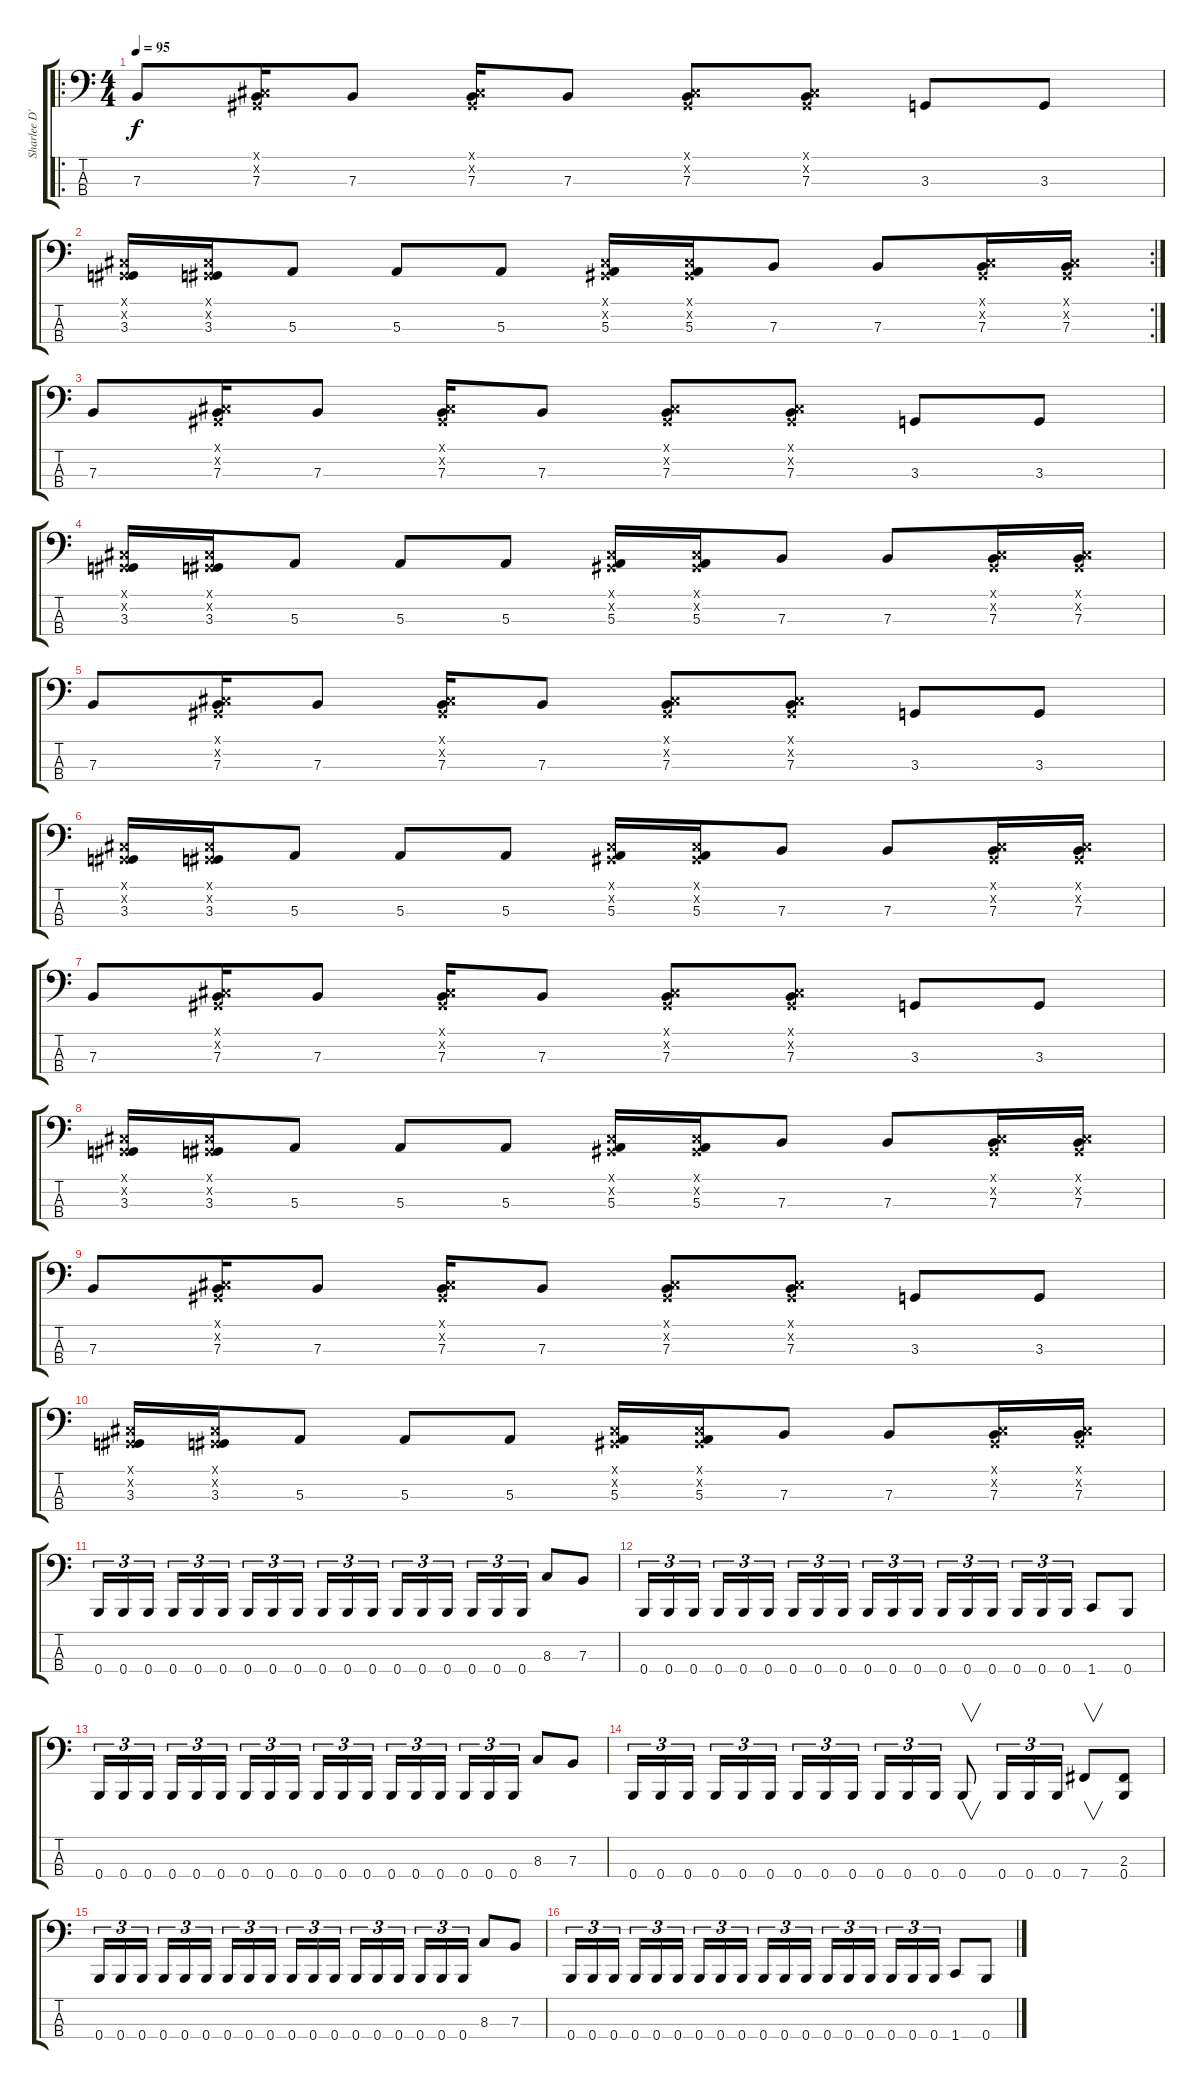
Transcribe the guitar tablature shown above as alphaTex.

\track ("Sharlee D'Angelo" "Sharlee D'") {instrument electricbassfinger}
\staff {score tabs}
\tuning (D2 A1 E1 B0) {hide}
\ro
\ts (4 4)
\tempo 95
\clef f4
\ks c
7.3.8{dy f} (-1.1{x} -1.2{x} 7.3).16 7.3.8 (-1.1{x} -1.2{x} 7.3).16 7.3.8 (-1.1{x} -1.2{x} 7.3).8 (-1.1{x} -1.2{x} 7.3).8 3.3.8 3.3.8 |
\rc 2
(-1.1{x} -1.2{x} 3.3).16 (-1.1{x} -1.2{x} 3.3).16 5.3.8 5.3.8 5.3.8 (-1.1{x} -1.2{x} 5.3).16 (-1.1{x} -1.2{x} 5.3).16 7.3.8 7.3.8 (-1.1{x} -1.2{x} 7.3).16 (-1.1{x} -1.2{x} 7.3).16 |
7.3.8 (-1.1{x} -1.2{x} 7.3).16 7.3.8 (-1.1{x} -1.2{x} 7.3).16 7.3.8 (-1.1{x} -1.2{x} 7.3).8 (-1.1{x} -1.2{x} 7.3).8 3.3.8 3.3.8 |
(-1.1{x} -1.2{x} 3.3).16 (-1.1{x} -1.2{x} 3.3).16 5.3.8 5.3.8 5.3.8 (-1.1{x} -1.2{x} 5.3).16 (-1.1{x} -1.2{x} 5.3).16 7.3.8 7.3.8 (-1.1{x} -1.2{x} 7.3).16 (-1.1{x} -1.2{x} 7.3).16 |
7.3.8 (-1.1{x} -1.2{x} 7.3).16 7.3.8 (-1.1{x} -1.2{x} 7.3).16 7.3.8 (-1.1{x} -1.2{x} 7.3).8 (-1.1{x} -1.2{x} 7.3).8 3.3.8 3.3.8 |
(-1.1{x} -1.2{x} 3.3).16 (-1.1{x} -1.2{x} 3.3).16 5.3.8 5.3.8 5.3.8 (-1.1{x} -1.2{x} 5.3).16 (-1.1{x} -1.2{x} 5.3).16 7.3.8 7.3.8 (-1.1{x} -1.2{x} 7.3).16 (-1.1{x} -1.2{x} 7.3).16 |
7.3.8 (-1.1{x} -1.2{x} 7.3).16 7.3.8 (-1.1{x} -1.2{x} 7.3).16 7.3.8 (-1.1{x} -1.2{x} 7.3).8 (-1.1{x} -1.2{x} 7.3).8 3.3.8 3.3.8 |
(-1.1{x} -1.2{x} 3.3).16 (-1.1{x} -1.2{x} 3.3).16 5.3.8 5.3.8 5.3.8 (-1.1{x} -1.2{x} 5.3).16 (-1.1{x} -1.2{x} 5.3).16 7.3.8 7.3.8 (-1.1{x} -1.2{x} 7.3).16 (-1.1{x} -1.2{x} 7.3).16 |
7.3.8 (-1.1{x} -1.2{x} 7.3).16 7.3.8 (-1.1{x} -1.2{x} 7.3).16 7.3.8 (-1.1{x} -1.2{x} 7.3).8 (-1.1{x} -1.2{x} 7.3).8 3.3.8 3.3.8 |
(-1.1{x} -1.2{x} 3.3).16 (-1.1{x} -1.2{x} 3.3).16 5.3.8 5.3.8 5.3.8 (-1.1{x} -1.2{x} 5.3).16 (-1.1{x} -1.2{x} 5.3).16 7.3.8 7.3.8 (-1.1{x} -1.2{x} 7.3).16 (-1.1{x} -1.2{x} 7.3).16 |
0.4.16{tu (3 2)} 0.4.16{tu (3 2)} 0.4.16{tu (3 2)} 0.4.16{tu (3 2)} 0.4.16{tu (3 2)} 0.4.16{tu (3 2)} 0.4.16{tu (3 2)} 0.4.16{tu (3 2)} 0.4.16{tu (3 2)} 0.4.16{tu (3 2)} 0.4.16{tu (3 2)} 0.4.16{tu (3 2)} 0.4.16{tu (3 2)} 0.4.16{tu (3 2)} 0.4.16{tu (3 2)} 0.4.16{tu (3 2)} 0.4.16{tu (3 2)} 0.4.16{tu (3 2)} 8.3.8 7.3.8 |
0.4.16{tu (3 2)} 0.4.16{tu (3 2)} 0.4.16{tu (3 2)} 0.4.16{tu (3 2)} 0.4.16{tu (3 2)} 0.4.16{tu (3 2)} 0.4.16{tu (3 2)} 0.4.16{tu (3 2)} 0.4.16{tu (3 2)} 0.4.16{tu (3 2)} 0.4.16{tu (3 2)} 0.4.16{tu (3 2)} 0.4.16{tu (3 2)} 0.4.16{tu (3 2)} 0.4.16{tu (3 2)} 0.4.16{tu (3 2)} 0.4.16{tu (3 2)} 0.4.16{tu (3 2)} 1.4.8 0.4.8 |
0.4.16{tu (3 2)} 0.4.16{tu (3 2)} 0.4.16{tu (3 2)} 0.4.16{tu (3 2)} 0.4.16{tu (3 2)} 0.4.16{tu (3 2)} 0.4.16{tu (3 2)} 0.4.16{tu (3 2)} 0.4.16{tu (3 2)} 0.4.16{tu (3 2)} 0.4.16{tu (3 2)} 0.4.16{tu (3 2)} 0.4.16{tu (3 2)} 0.4.16{tu (3 2)} 0.4.16{tu (3 2)} 0.4.16{tu (3 2)} 0.4.16{tu (3 2)} 0.4.16{tu (3 2)} 8.3.8 7.3.8 |
0.4.16{tu (3 2)} 0.4.16{tu (3 2)} 0.4.16{tu (3 2)} 0.4.16{tu (3 2)} 0.4.16{tu (3 2)} 0.4.16{tu (3 2)} 0.4.16{tu (3 2)} 0.4.16{tu (3 2)} 0.4.16{tu (3 2)} 0.4.16{tu (3 2)} 0.4.16{tu (3 2)} 0.4.16{tu (3 2)} 0.4.8{v} 0.4.16{tu (3 2)} 0.4.16{tu (3 2)} 0.4.16{tu (3 2)} 7.4.8{v} (2.3 0.4).8 |
0.4.16{tu (3 2)} 0.4.16{tu (3 2)} 0.4.16{tu (3 2)} 0.4.16{tu (3 2)} 0.4.16{tu (3 2)} 0.4.16{tu (3 2)} 0.4.16{tu (3 2)} 0.4.16{tu (3 2)} 0.4.16{tu (3 2)} 0.4.16{tu (3 2)} 0.4.16{tu (3 2)} 0.4.16{tu (3 2)} 0.4.16{tu (3 2)} 0.4.16{tu (3 2)} 0.4.16{tu (3 2)} 0.4.16{tu (3 2)} 0.4.16{tu (3 2)} 0.4.16{tu (3 2)} 8.3.8 7.3.8 |
0.4.16{tu (3 2)} 0.4.16{tu (3 2)} 0.4.16{tu (3 2)} 0.4.16{tu (3 2)} 0.4.16{tu (3 2)} 0.4.16{tu (3 2)} 0.4.16{tu (3 2)} 0.4.16{tu (3 2)} 0.4.16{tu (3 2)} 0.4.16{tu (3 2)} 0.4.16{tu (3 2)} 0.4.16{tu (3 2)} 0.4.16{tu (3 2)} 0.4.16{tu (3 2)} 0.4.16{tu (3 2)} 0.4.16{tu (3 2)} 0.4.16{tu (3 2)} 0.4.16{tu (3 2)} 1.4.8 0.4.8
